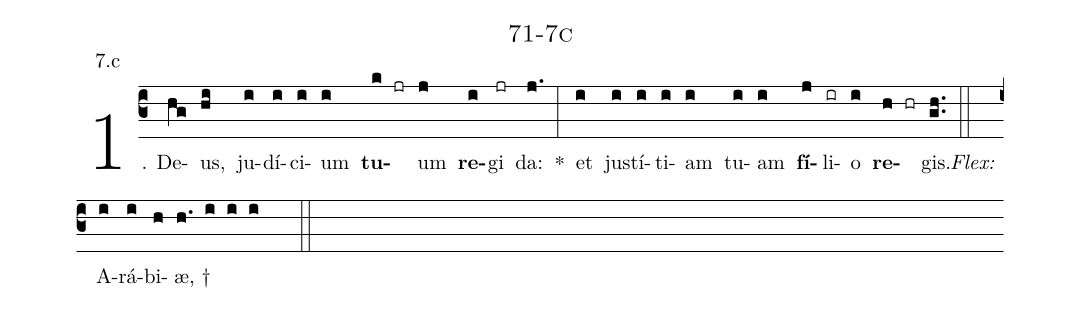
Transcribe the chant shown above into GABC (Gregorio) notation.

name: 71-7c;
annotation: 7.c;
%%
(c3)1. De(hg)us,(hi) ju(i)dí(i)ci(i)um(i) <b>tu</b>(k jr)um(j) <b>re</b>(i)gi(jr) da:(j.) *(:) et(i) jus(i)tí(i)ti(i)am(i) tu(i)am(i) <b>fí</b>(j)li(ir)o(i) <b>re</b>(h hr)gis.(gh..) (::)
<i>Flex:</i>()  A(i)rá(i)bi(h)æ, †(h. i i i  ::)
